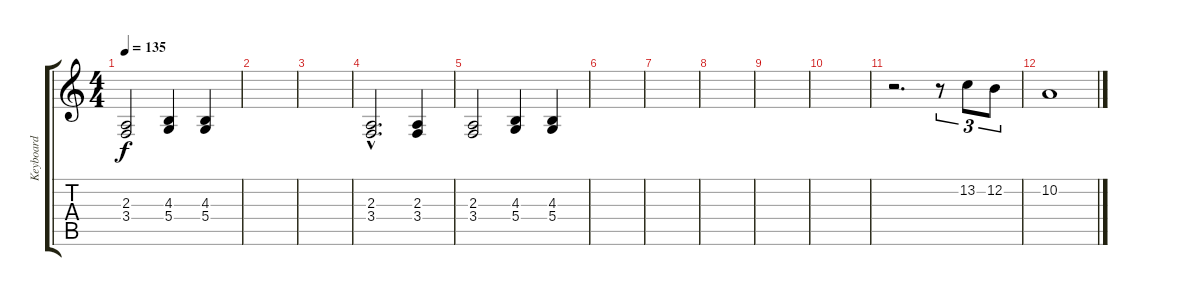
\track ("Keyboard" "Keyboard") {instrument brasssection}
\staff {score tabs}
\tuning (E4 B3 G3 D3 A2 E2) {hide}
\ts (4 4)
\tempo 135
\clef g2
\ks c
(2.3 3.4).2{dy f} (4.3 5.4).4 (4.3 5.4).4 |
|
|
(2.3{hac} 3.4{hac}).2{d volume 13 instrument synthstrings1} (2.3 3.4).4 |
(2.3 3.4).2 (4.3 5.4).4 (4.3 5.4).4 |
|
|
|
|
|
r.2{d} r.8{tu (3 2)} 13.2.8{tu (3 2) volume 13 instrument stringensemble1} 12.2.8{tu (3 2)} |
10.2.1
